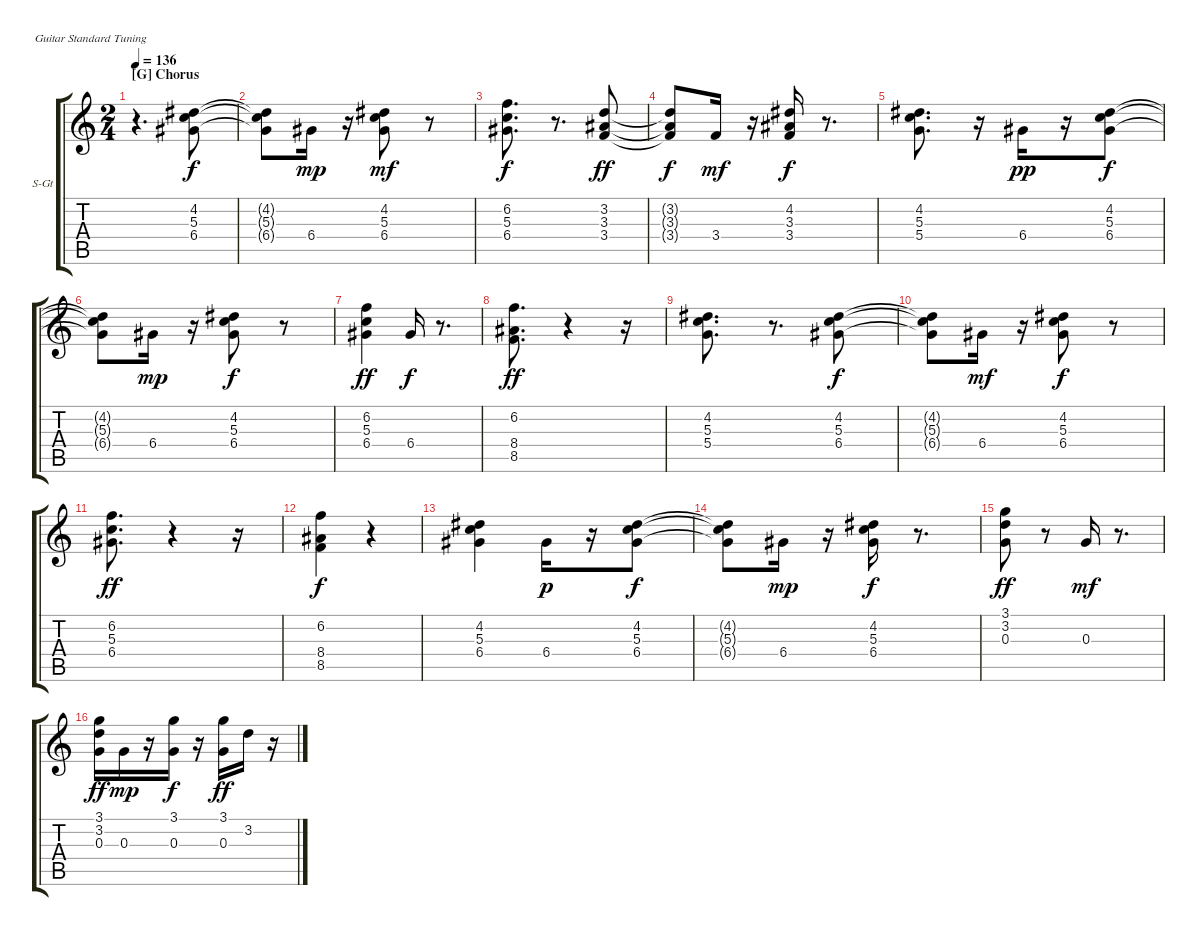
\bracketExtendMode groupsimilarinstruments
\firstSystemTrackNameOrientation horizontal
\otherSystemsTrackNameOrientation horizontal
\track ("swing" "S-Gt") {solo instrument stringensemble2}
\staff {score tabs}
\tuning (E4 B3 G3 D3 A2 E2)
\displaytranspose 12
\ts (2 4)
\section ("G" "Chorus")
\tempo 136
\clef g2
\ks c
r.4{d dy ff} (4.2 5.3 6.4).8{dy f} |
(4.2{t} 5.3{t} 6.4{t}).8 6.4.16{dy mp} r.16 (4.2 5.3 6.4).8{dy mf} r.8 |
(6.2 5.3 6.4).8{d dy f} r.8{d} (3.2 3.3 3.4).8{dy ff} |
(3.2{t} 3.3{t} 3.4{t}).8{dy f} 3.4.16{dy mf} r.16 (4.2 3.3 3.4).16{dy f} r.8{d} |
(4.2 5.3 5.4).8{d} r.16 6.4.16{dy pp} r.16 (4.2 5.3 6.4).8{dy f} |
(4.2{t} 5.3{t} 6.4{t}).8 6.4.16{dy mp} r.16 (4.2 5.3 6.4).8{dy f} r.8 |
(6.2 5.3 6.4).4{dy ff} 6.4.16{dy f} r.8{d} |
(6.2 8.4 8.5).8{d dy ff} r.4 r.16 |
(4.2 5.3 5.4).8{d} r.8{d} (4.2 5.3 6.4).8{dy f} |
(4.2{t} 5.3{t} 6.4{t}).8 6.4.16{dy mf} r.16 (4.2 5.3 6.4).8{dy f} r.8 |
(6.2 5.3 6.4).8{d dy ff} r.4 r.16 |
(6.2 8.4 8.5).4{dy f} r.4 |
(4.2 5.3 6.4).4 6.4.16{dy p} r.16 (4.2 5.3 6.4).8{dy f} |
(4.2{t} 5.3{t} 6.4{t}).8 6.4.16{dy mp} r.16 (4.2 5.3 6.4).16{dy f} r.8{d} |
(3.1 3.2 0.3).8{dy ff} r.8 0.3.16{dy mf} r.8{d} |
(3.1 3.2 0.3).16{dy ff} 0.3.16{dy mp} r.16 (3.1 0.3).16{dy f} r.16 (3.1 0.3).16{dy ff} 3.2.16 r.16
